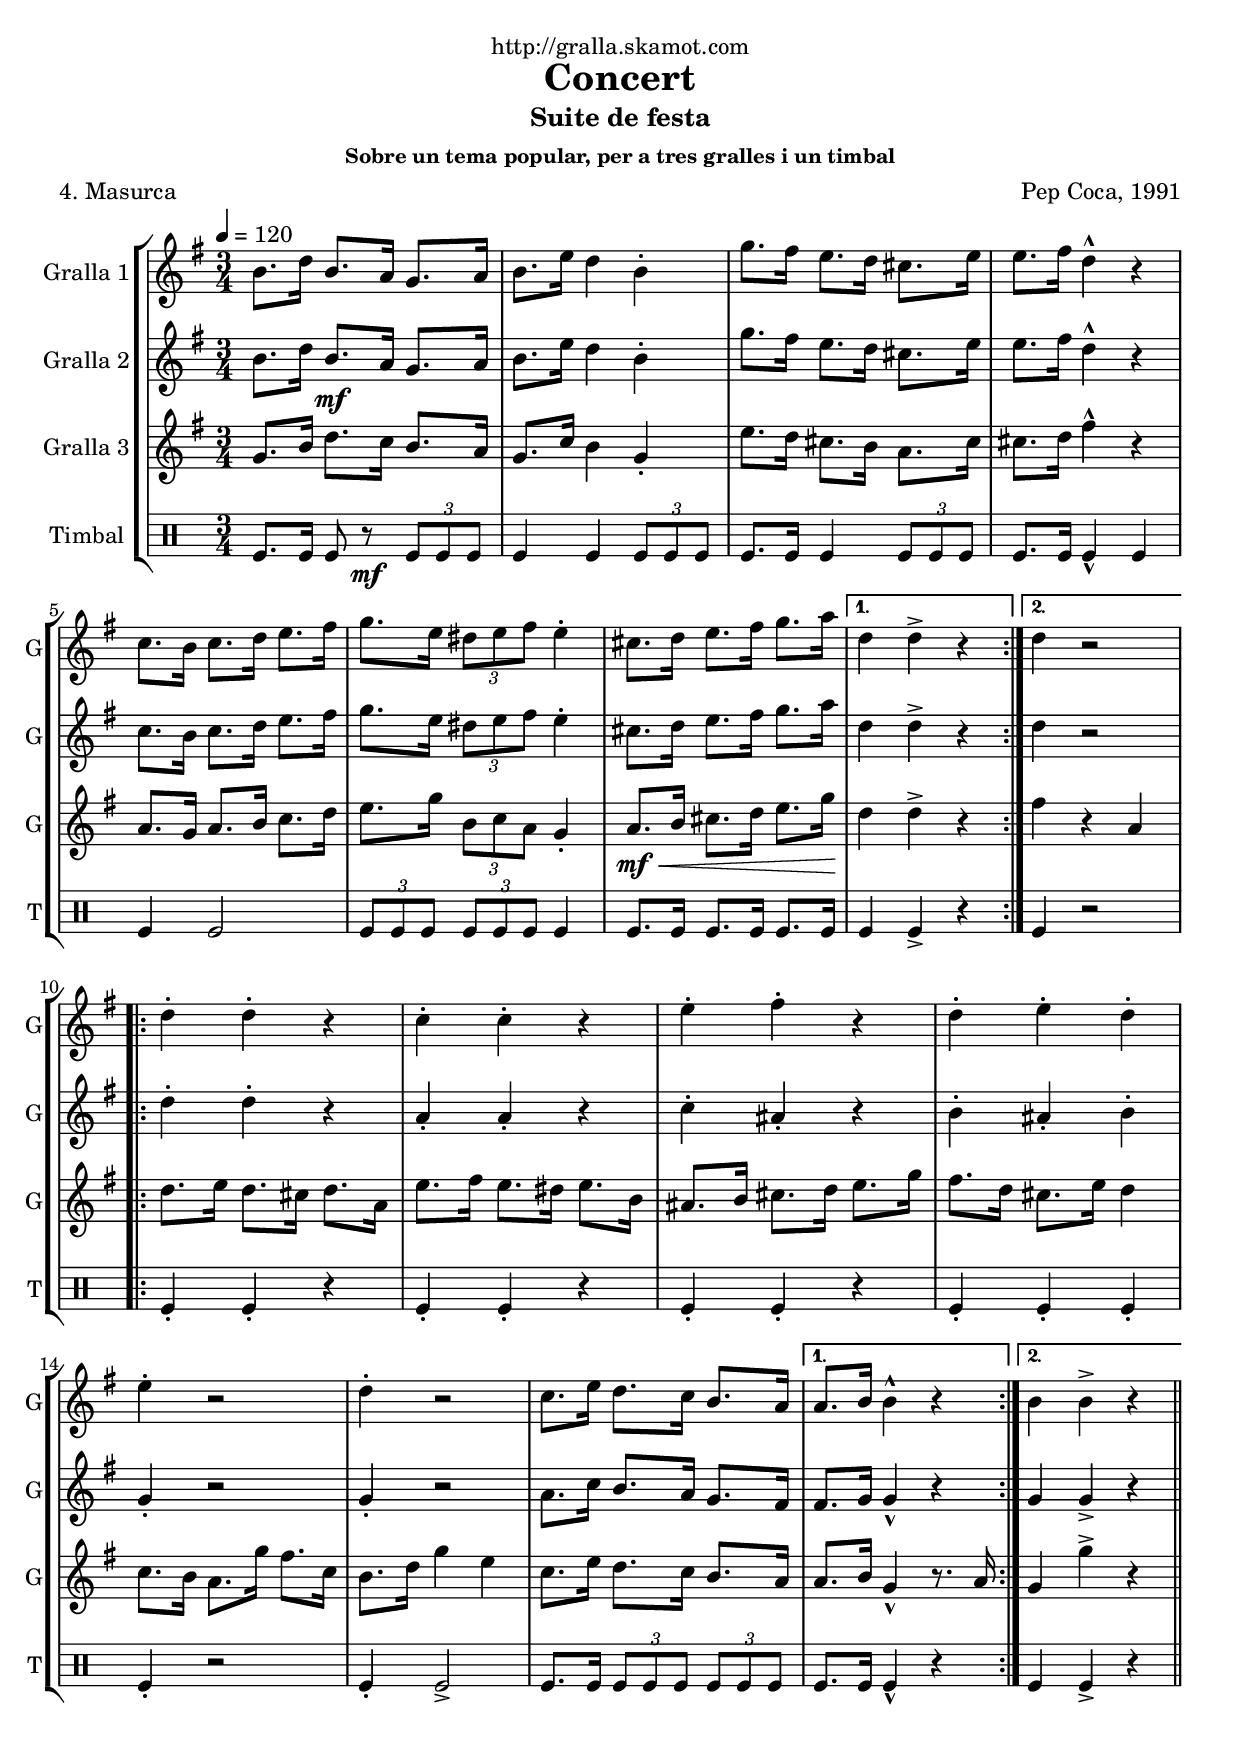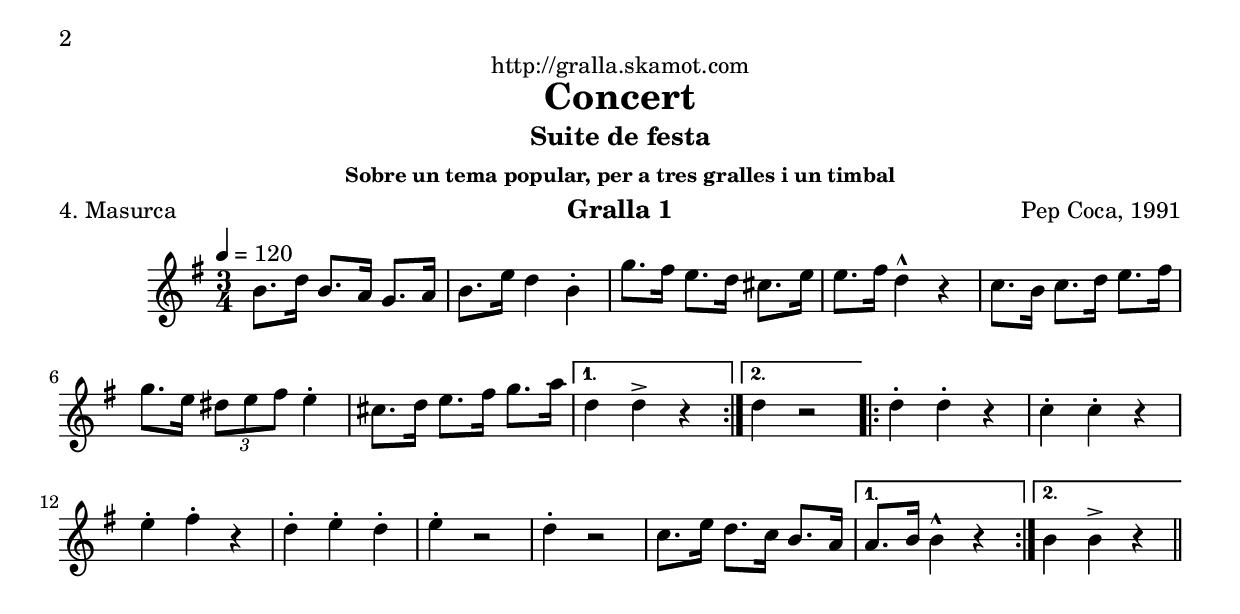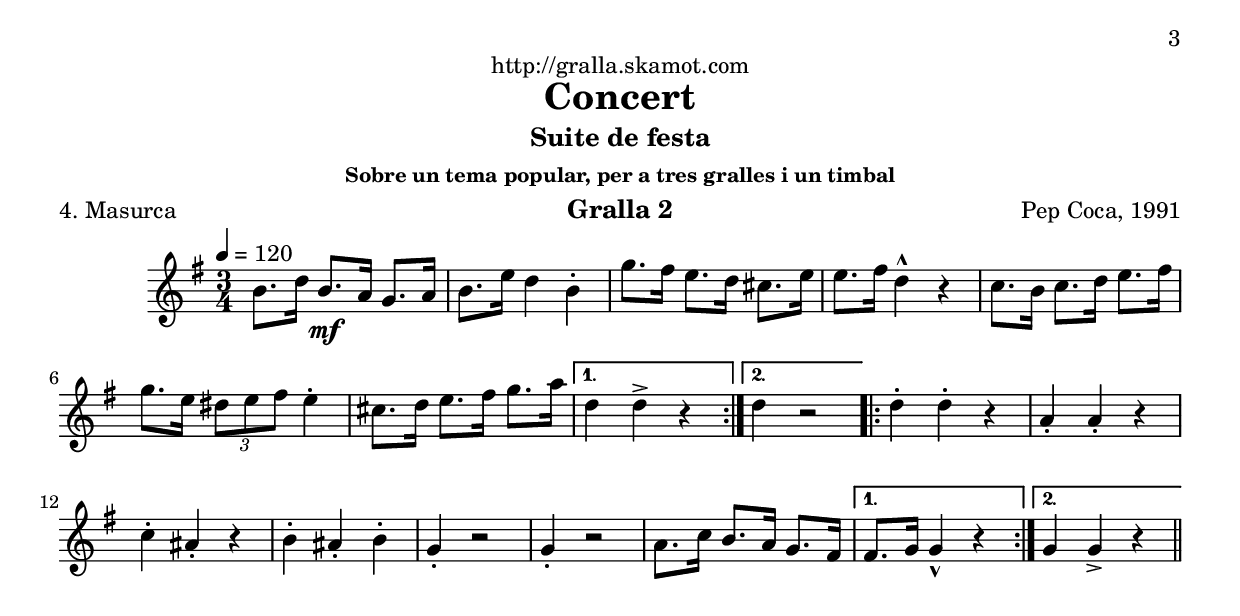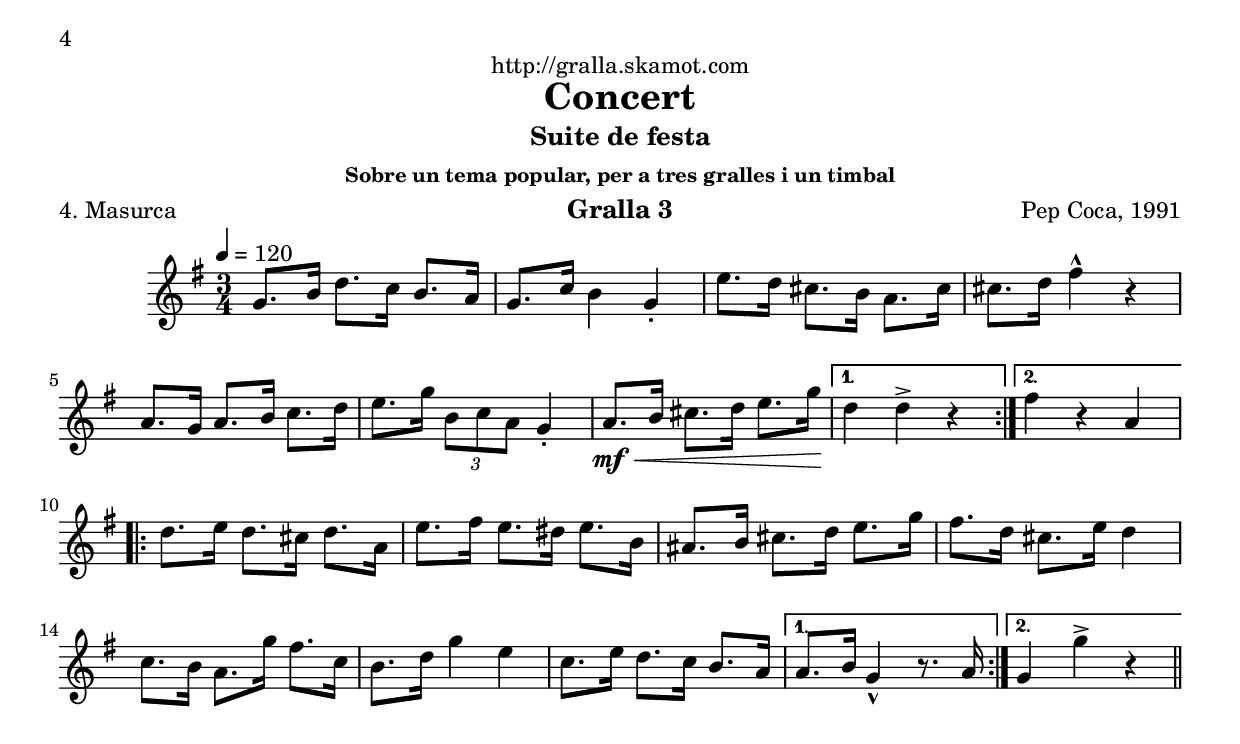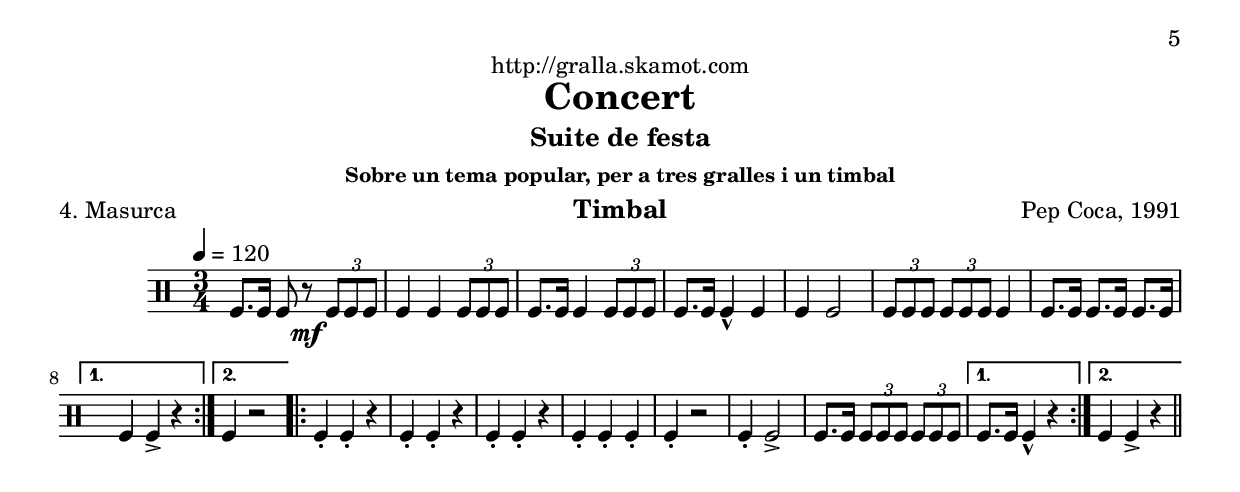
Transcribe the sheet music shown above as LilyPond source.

\version "2.16.2"

\header {
  dedication="http://gralla.skamot.com"
  title="Concert"
  subtitle="Suite de festa"
  subsubtitle="Sobre un tema popular, per a tres gralles i un timbal"
  poet="4. Masurca"
  meter=""
  piece=""
  composer="Pep Coca, 1991"
  arranger=""
  opus=""
  instrument=""
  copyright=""
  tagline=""
}

liniaroAa =
\relative b'
{
  \tempo 4=120
  \clef treble
  \key g \major
  \time 3/4
  \repeat volta 2 { b8. d16 b8. a16 g8. a16  |
  b8. e16 d4 b-.  |
  g'8. fis16 e8. d16 cis8. e16  |
  e8. fis16 d4-^ r  |
  %05
  c8. b16 c8. d16 e8. fis16  |
  g8. e16 \times 2/3 { dis8 e fis } e4-.  |
  cis8. d16 e8. fis16 g8. a16 \! }
  \alternative { { d,4 d-> r }
  { d4 r2 } }
  %10
  \repeat volta 2 { d4-. d-. r  |
  c4-. c-. r  |
  e4-. fis-. r  |
  d4-. e-. d-.  |
  e4-. r2  |
  %15
  d4-. r2  |
  c8. e16 d8. c16 b8. a16 }
  \alternative { { a8. b16 b4-^ r }
  { b4 b-> r } } \bar "||"
}

liniaroAb =
\relative b'
{
  \tempo 4=120
  \clef treble
  \key g \major
  \time 3/4
  \repeat volta 2 { b8. d16 b8. \mf a16 g8. a16  |
  b8. e16 d4 b-.  |
  g'8. fis16 e8. d16 cis8. e16  |
  e8. fis16 d4-^ r  |
  %05
  c8. b16 c8. d16 e8. fis16  |
  g8. e16 \times 2/3 { dis8 e fis } e4-.  |
  cis8. d16 e8. fis16 g8. a16 }
  \alternative { { d,4 d-> r4 } % kompletite
  { d4 r2 } }
  %10
  \repeat volta 2 { d4-. d-. r  |
  a4-. a-. r  |
  c4-. ais-. r  |
  b4-. ais-. b-.  |
  g4-. r2  |
  %15
  g4-. r2  |
  a8. c16 b8. a16 g8. fis16 }
  \alternative { { fis8. g16 g4-^ r }
  { g4 g-> r } } \bar "||"
}

liniaroAc =
\relative g'
{
  \tempo 4=120
  \clef treble
  \key g \major
  \time 3/4
  \repeat volta 2 { g8. b16 d8. c16 b8. a16  |
  g8. c16 b4 g-.  |
  e'8. d16 cis8. b16 a8. cis16  |
  cis8. d16 fis4-^ r  |
  %05
  a,8. g16 a8. b16 c8. d16  |
  e8. g16 \times 2/3 { b,8 c a } g4-.  |
  a8. \mf \< b16 cis8. d16 e8. g16 \! }
  \alternative { { d4 d-> r }
  { fis4 r a, } }
  %10
  \repeat volta 2 { d8. e16 d8. cis16 d8. a16  |
  e'8. fis16 e8. dis16 e8. b16  |
  ais8. b16 cis8. d16 e8. g16  |
  fis8. d16 cis8. e16 d4  |
  c8. b16 a8. g'16 fis8. c16  |
  %15
  b8. d16 g4 e  |
  c8. e16 d8. c16 b8. a16 }
  \alternative { { a8. b16 g4-^ r8. a16 }
  { g4 g'-> r } } \bar "||"
}

liniaroAd =
\drummode
{
  \tempo 4=120
  \time 3/4
  \repeat volta 2 { tomfl8. tomfl16 tomfl8 r \mf \times 2/3 { tomfl tomfl tomfl }  |
  tomfl4 tomfl \times 2/3 { tomfl8 tomfl tomfl }  |
  tomfl8. tomfl16 tomfl4 \times 2/3 { tomfl8 tomfl tomfl }  |
  tomfl8. tomfl16 tomfl4-^ tomfl  |
  %05
  tomfl4 tomfl2  |
  \times 2/3 { tomfl8 tomfl tomfl } \times 2/3 { tomfl tomfl tomfl } tomfl4  |
  tomfl8. tomfl16 tomfl8. tomfl16 tomfl8. tomfl16 }
  \alternative { { tomfl4 tomfl-> r }
  { tomfl4 r2 } }
  %10
  \repeat volta 2 { tomfl4-. tomfl-. r  |
  tomfl4-. tomfl-. r  |
  tomfl4-. tomfl-. r  |
  tomfl4-. tomfl-. tomfl-.  |
  tomfl4-. r2  |
  %15
  tomfl4-. tomfl2->  |
  tomfl8. tomfl16 \times 2/3 { tomfl8 tomfl tomfl } \times 2/3 { tomfl tomfl tomfl } }
  \alternative { { tomfl8. tomfl16 tomfl4-^ r }
  { tomfl4 tomfl-> r } } \bar "||"
}

\bookpart {
  \score {
    \new StaffGroup {
      \override Score.RehearsalMark #'self-alignment-X = #LEFT
      <<
        \new Staff \with {instrumentName = #"Gralla 1" shortInstrumentName = #"G"} \liniaroAa
        \new Staff \with {instrumentName = #"Gralla 2" shortInstrumentName = #"G"} \liniaroAb
        \new Staff \with {instrumentName = #"Gralla 3" shortInstrumentName = #"G"} \liniaroAc
        \new DrumStaff \with {instrumentName = #"Timbal" shortInstrumentName = #"T"} \liniaroAd
      >>
    }
    \layout {}
  }
  \score { \unfoldRepeats
    \new StaffGroup {
      \override Score.RehearsalMark #'self-alignment-X = #LEFT
      <<
        \new Staff \with {instrumentName = #"Gralla 1" shortInstrumentName = #"G"} \liniaroAa
        \new Staff \with {instrumentName = #"Gralla 2" shortInstrumentName = #"G"} \liniaroAb
        \new Staff \with {instrumentName = #"Gralla 3" shortInstrumentName = #"G"} \liniaroAc
        \new DrumStaff \with {instrumentName = #"Timbal" shortInstrumentName = #"T"} \liniaroAd
      >>
    }
    \midi {
      \set Staff.midiInstrument = "oboe"
      \set DrumStaff.midiInstrument = "drums"
    }
  }
}

\bookpart {
  \header {instrument="Gralla 1"}
  \score {
    \new StaffGroup {
      \override Score.RehearsalMark #'self-alignment-X = #LEFT
      <<
        \new Staff \liniaroAa
      >>
    }
    \layout {}
  }
  \score { \unfoldRepeats
    \new StaffGroup {
      \override Score.RehearsalMark #'self-alignment-X = #LEFT
      <<
        \new Staff \liniaroAa
      >>
    }
    \midi {
      \set Staff.midiInstrument = "oboe"
      \set DrumStaff.midiInstrument = "drums"
    }
  }
}

\bookpart {
  \header {instrument="Gralla 2"}
  \score {
    \new StaffGroup {
      \override Score.RehearsalMark #'self-alignment-X = #LEFT
      <<
        \new Staff \liniaroAb
      >>
    }
    \layout {}
  }
  \score { \unfoldRepeats
    \new StaffGroup {
      \override Score.RehearsalMark #'self-alignment-X = #LEFT
      <<
        \new Staff \liniaroAb
      >>
    }
    \midi {
      \set Staff.midiInstrument = "oboe"
      \set DrumStaff.midiInstrument = "drums"
    }
  }
}

\bookpart {
  \header {instrument="Gralla 3"}
  \score {
    \new StaffGroup {
      \override Score.RehearsalMark #'self-alignment-X = #LEFT
      <<
        \new Staff \liniaroAc
      >>
    }
    \layout {}
  }
  \score { \unfoldRepeats
    \new StaffGroup {
      \override Score.RehearsalMark #'self-alignment-X = #LEFT
      <<
        \new Staff \liniaroAc
      >>
    }
    \midi {
      \set Staff.midiInstrument = "oboe"
      \set DrumStaff.midiInstrument = "drums"
    }
  }
}

\bookpart {
  \header {instrument="Timbal"}
  \score {
    \new StaffGroup {
      \override Score.RehearsalMark #'self-alignment-X = #LEFT
      <<
        \new DrumStaff \liniaroAd
      >>
    }
    \layout {}
  }
  \score { \unfoldRepeats
    \new StaffGroup {
      \override Score.RehearsalMark #'self-alignment-X = #LEFT
      <<
        \new DrumStaff \liniaroAd
      >>
    }
    \midi {
      \set Staff.midiInstrument = "oboe"
      \set DrumStaff.midiInstrument = "drums"
    }
  }
}

